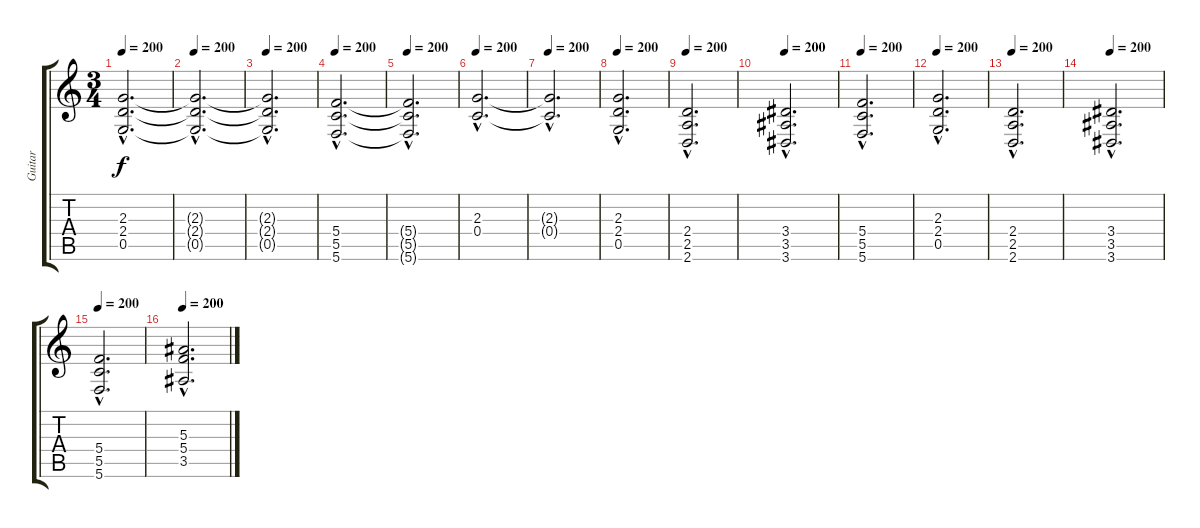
\track ("Guitar" "Guitar") {instrument distortionguitar}
\staff {score tabs}
\tuning (D4 A3 F3 C3 G2 C2) {hide}
\ts (3 4)
\tempo 200
\clef g2
\ks c
(2.3{hac t} 2.4{hac t} 0.5{hac t}).2{d dy f} |
\tempo 200
(2.3{hac t} 2.4{hac t} 0.5{hac t}).2{d} |
\tempo 200
(2.3{hac t} 2.4{hac t} 0.5{hac t}).2{d} |
\tempo 200
(5.4{hac} 5.5{hac} 5.6{hac}).2{d} |
\tempo 200
(5.4{hac t} 5.5{hac t} 5.6{hac t}).2{d} |
\tempo 200
(2.3{hac} 0.4{hac}).2{d} |
\tempo 200
(2.3{hac t} 0.4{hac t}).2{d} |
\tempo 200
(2.3{hac} 2.4{hac} 0.5{hac}).2{d} |
\tempo 200
(2.4{hac} 2.5{hac} 2.6{hac}).2{d} |
\tempo 200
(3.4{hac} 3.5{hac} 3.6{hac}).2{d} |
\tempo 200
(5.4{hac} 5.5{hac} 5.6{hac}).2{d} |
\tempo 200
(2.3{hac} 2.4{hac} 0.5{hac}).2{d} |
\tempo 200
(2.4{hac} 2.5{hac} 2.6{hac}).2{d} |
\tempo 200
(3.4{hac} 3.5{hac} 3.6{hac}).2{d} |
\tempo 200
(5.4{hac} 5.5{hac} 5.6{hac}).2{d} |
\tempo 200
(5.3{hac} 5.4{hac} 3.5{hac}).2{d}
